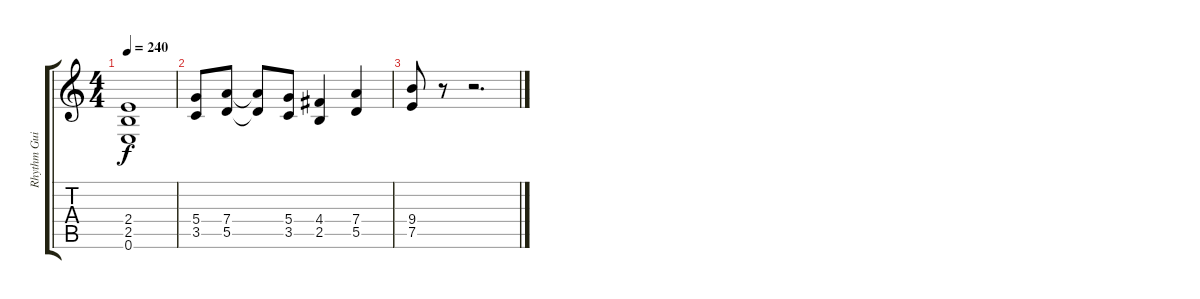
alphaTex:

\track ("Rhythm Guitar" "Rhythm Gui") {instrument distortionguitar}
\staff {score tabs}
\tuning (E4 B3 G3 D3 A2 E2) {hide}
\ts (4 4)
\tempo 240
\clef g2
\ks c
(2.4 2.5 0.6).1{dy f} |
(5.4 3.5).8 (7.4 5.5).8 (7.4{t} 5.5{t}).8 (5.4 3.5).8 (4.4 2.5).4 (7.4 5.5).4 |
(9.4 7.5).8 r.8 r.2{d}
